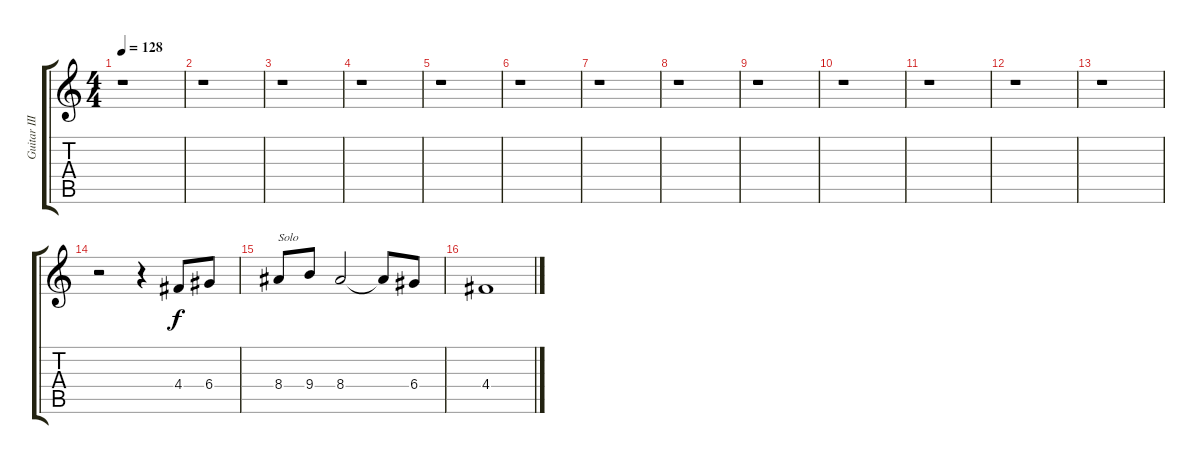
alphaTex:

\track ("Guitar III" "Guitar III") {instrument overdrivenguitar}
\staff {score tabs}
\tuning (E4 B3 G3 D3 A2 E2) {hide}
\ts (4 4)
\tempo 128
\clef g2
\ks c
r.1{dy f} |
r.1 |
r.1 |
r.1 |
r.1 |
r.1 |
r.1 |
r.1 |
r.1 |
r.1 |
r.1 |
r.1 |
r.1 |
r.2 r.4 4.4.8 6.4.8 |
8.4.8{txt "Solo"} 9.4.8 8.4.2 8.4{t}.8 6.4.8 |
4.4.1
